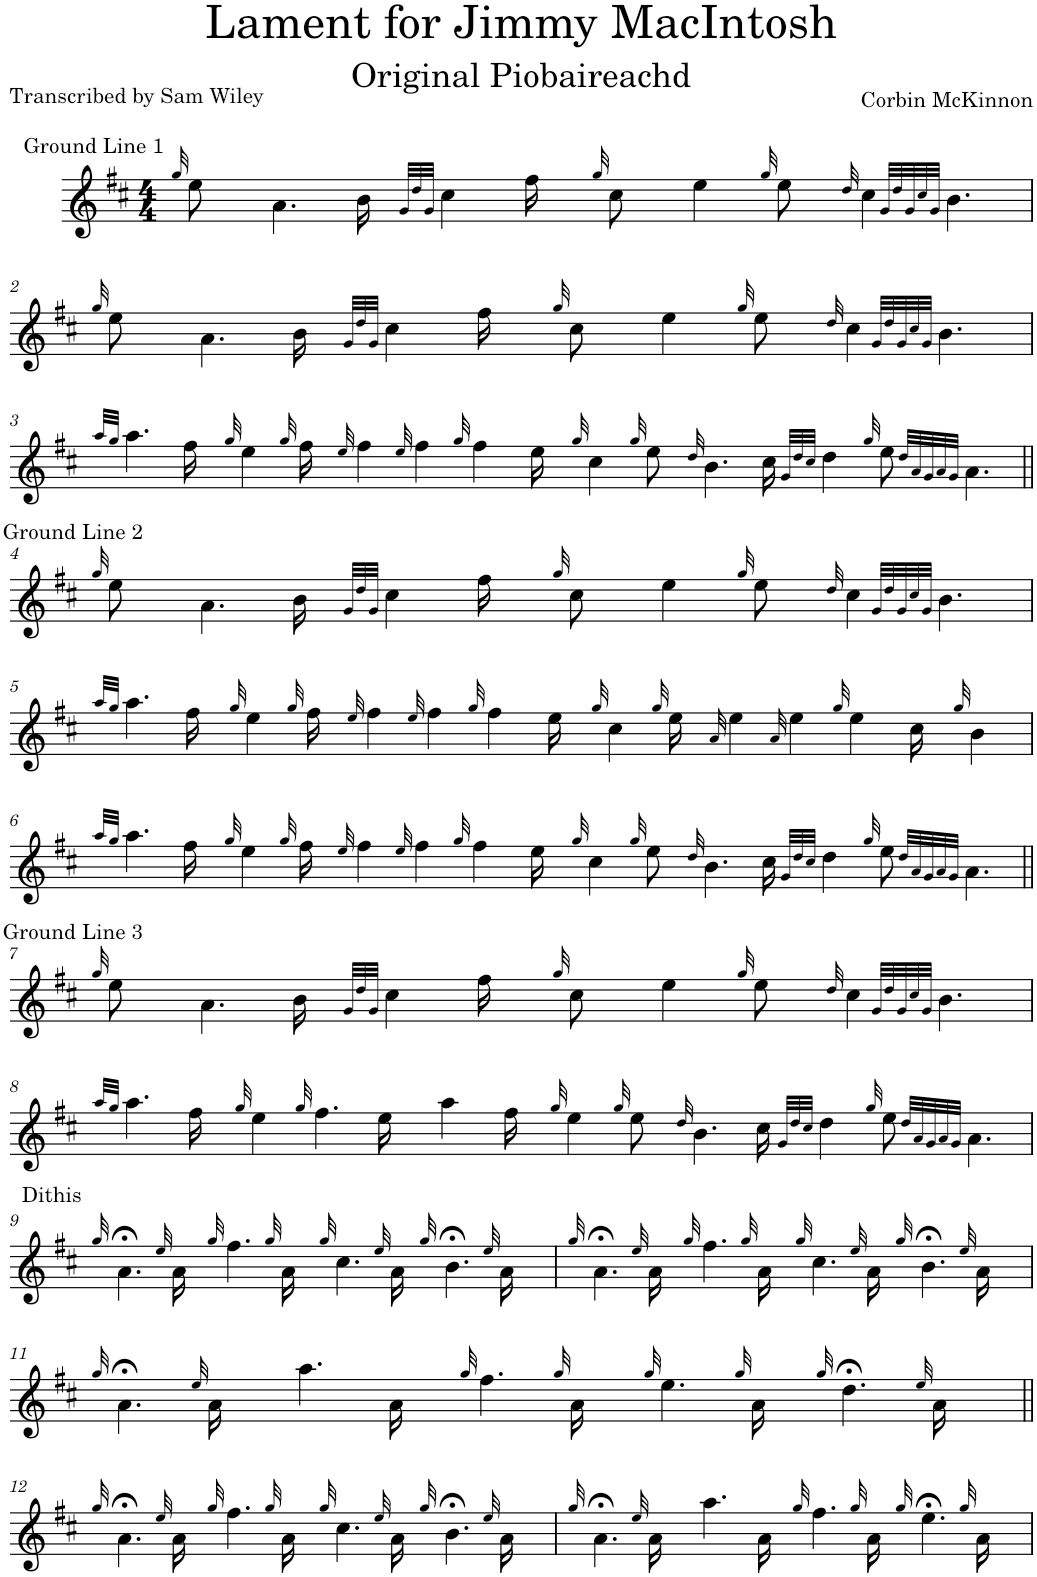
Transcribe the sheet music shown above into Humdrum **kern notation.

**kern
*part1
*staff1
*I"Piano
*I'Pno.
*clefG2
*k[f#c#]
*M4/4
=1
32qgg/
!LO:TX:a:t=Ground Line 1
8ee\
4.a\
16b\
32qg/LLL
32qdd/
32qg/JJJ
4cc#\
16ff#\
32qgg/
8cc#\
4ee\
32qgg/
8ee\
32qdd/
4cc#\
32qg/LLL
32qdd/
32qg/
32qcc#/
32qg/JJJ
4.b\
!!LO:LB:g=z
=2
32qgg/
8ee\
4.a\
16b\
32qg/LLL
32qdd/
32qg/JJJ
4cc#\
16ff#\
32qgg/
8cc#\
4ee\
32qgg/
8ee\
32qdd/
4cc#\
32qg/LLL
32qdd/
32qg/
32qcc#/
32qg/JJJ
4.b\
!!LO:LB:g=z
=3
32qaa/LLL
32qgg/JJJ
4.aa\
16ff#\
32qgg/
4ee\
32qgg/
16ff#\
32qee/
4ff#\
32qee/
4ff#\
32qgg/
4ff#\
16ee\
32qgg/
4cc#\
32qgg/
8ee\
32qdd/
4.b\
16cc#\
32qg/LLL
32qdd/
32qcc#/JJJ
4dd\
32qgg/
8ee\
32qdd/LLL
32qa/
32qg/
32qa/
32qg/JJJ
4.a\
!!LO:LB:g=z
=4||
32qgg/
!LO:TX:a:t=Ground Line 2
8ee\
4.a\
16b\
32qg/LLL
32qdd/
32qg/JJJ
4cc#\
16ff#\
32qgg/
8cc#\
4ee\
32qgg/
8ee\
32qdd/
4cc#\
32qg/LLL
32qdd/
32qg/
32qcc#/
32qg/JJJ
4.b\
!!LO:LB:g=z
=5
32qaa/LLL
32qgg/JJJ
4.aa\
16ff#\
32qgg/
4ee\
32qgg/
16ff#\
32qee/
4ff#\
32qee/
4ff#\
32qgg/
4ff#\
16ee\
32qgg/
4cc#\
32qgg/
16ee\
32qa/
4ee\
32qa/
4ee\
32qgg/
4ee\
16cc#\
32qgg/
4b\
!!LO:LB:g=z
=6
32qaa/LLL
32qgg/JJJ
4.aa\
16ff#\
32qgg/
4ee\
32qgg/
16ff#\
32qee/
4ff#\
32qee/
4ff#\
32qgg/
4ff#\
16ee\
32qgg/
4cc#\
32qgg/
8ee\
32qdd/
4.b\
16cc#\
32qg/LLL
32qdd/
32qcc#/JJJ
4dd\
32qgg/
8ee\
32qdd/LLL
32qa/
32qg/
32qa/
32qg/JJJ
4.a\
!!LO:LB:g=z
=7||
32qgg/
!LO:TX:a:t=Ground Line 3
8ee\
4.a\
16b\
32qg/LLL
32qdd/
32qg/JJJ
4cc#\
16ff#\
32qgg/
8cc#\
4ee\
32qgg/
8ee\
32qdd/
4cc#\
32qg/LLL
32qdd/
32qg/
32qcc#/
32qg/JJJ
4.b\
!!LO:LB:g=z
=8
32qaa/LLL
32qgg/JJJ
4.aa\
16ff#\
32qgg/
4ee\
32qgg/
[16%5ff#\
16ryy
16ee\
4aa\
16ff#\
32qgg/
4ee\
32qgg/
8ee\
32qdd/
4.b\
16cc#\
32qg/LLL
32qdd/
32qcc#/JJJ
4dd\
32qgg/
8ee\
32qdd/LLL
32qa/
32qg/
32qa/
32qg/JJJ
4.a\
!!LO:LB:g=z
=9
32qgg/
!LO:TX:a:t=Dithis
4.a;<\
16ff#\]
32qee/
16a\
32qgg/
4.ff#\
32qgg/
16a\
32qgg/
[8cc#\
8.ryy
32qee/
16a\
32qgg/
4.b;<\
32qee/
16a\
=10
32qgg/
4.a;<\
4cc#\]
32qee/
16a\
32qgg/
4.ff#\
32qgg/
16a\
32qgg/
[8cc#\
32qee/
16a\
32qgg/
4.b;<\
32qee/
16a\
!!LO:LB:g=z
=11
32qgg/
4.a;<\
4cc#\]
32qee/
16a\
4.aa\
16a\
32qgg/
[8ff#\
32qgg/
16a\
32qgg/
4.ee\
32qgg/
16a\
32qgg/
4.dd;<\
32qee/
16a\
!!LO:LB:g=z
=12||
32qgg/
4.a;<\
4ff#\]
32qee/
16a\
32qgg/
4.ff#\
32qgg/
16a\
32qgg/
[8cc#\
32qee/
16a\
32qgg/
4.b;<\
32qee/
16a\
=13
32qgg/
4.a;<\
4cc#\]
32qee/
16a\
4.aa\
16a\
32qgg/
[8ff#\
32qgg/
16a\
32qgg/
4.ee;<\
32qgg/
16a\
=14
4ff#\]
=
*-
